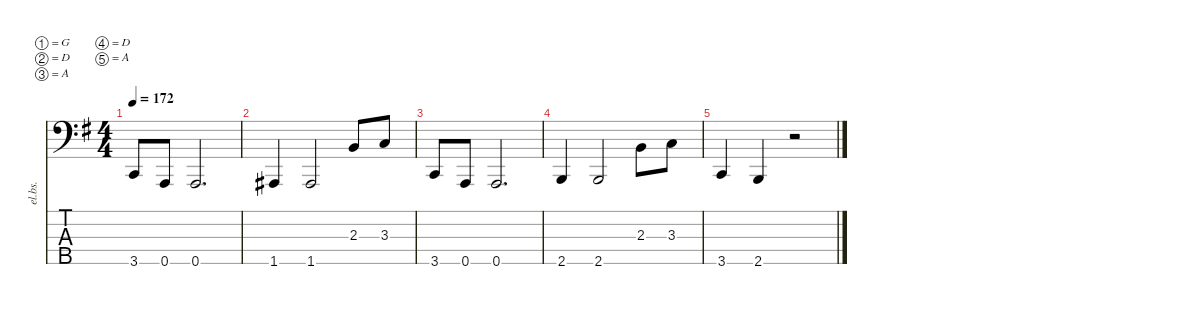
\defaultSystemsLayout 4
\hideDynamics
\bracketExtendMode nobrackets
\otherSystemsTrackNameOrientation horizontal
\track ("Toshiya" "el.bs.") {instrument electricbassfinger}
\staff {score tabs}
\tuning (G2 D2 A1 D1 A0)
\ts (4 4)
\tempo 172
\clef f4
\ks eminor
3.5{acc forcenatural}.8{dy mf beam Up} 0.5{acc forcenatural}.8{beam Up} 0.5{acc forcenatural}.2{d beam Up} |
1.5{acc #}.4{beam Up} 1.5{acc #}.2{beam Up} 2.3{acc forcenatural}.8{beam Up} 3.3{acc forcenatural}.8{beam Up} |
3.5{acc forcenatural}.8{beam Up} 0.5{acc forcenatural}.8{beam Up} 0.5{acc forcenatural}.2{d beam Up} |
2.5{acc forcenatural}.4{beam Up} 2.5{acc forcenatural}.2{beam Up} 2.3{acc forcenatural}.8{beam Down} 3.3{acc forcenatural}.8{beam Down} |
3.5{acc forcenatural}.4{beam Up} 2.5{acc forcenatural}.4{beam Up} r.2{beam Up}
